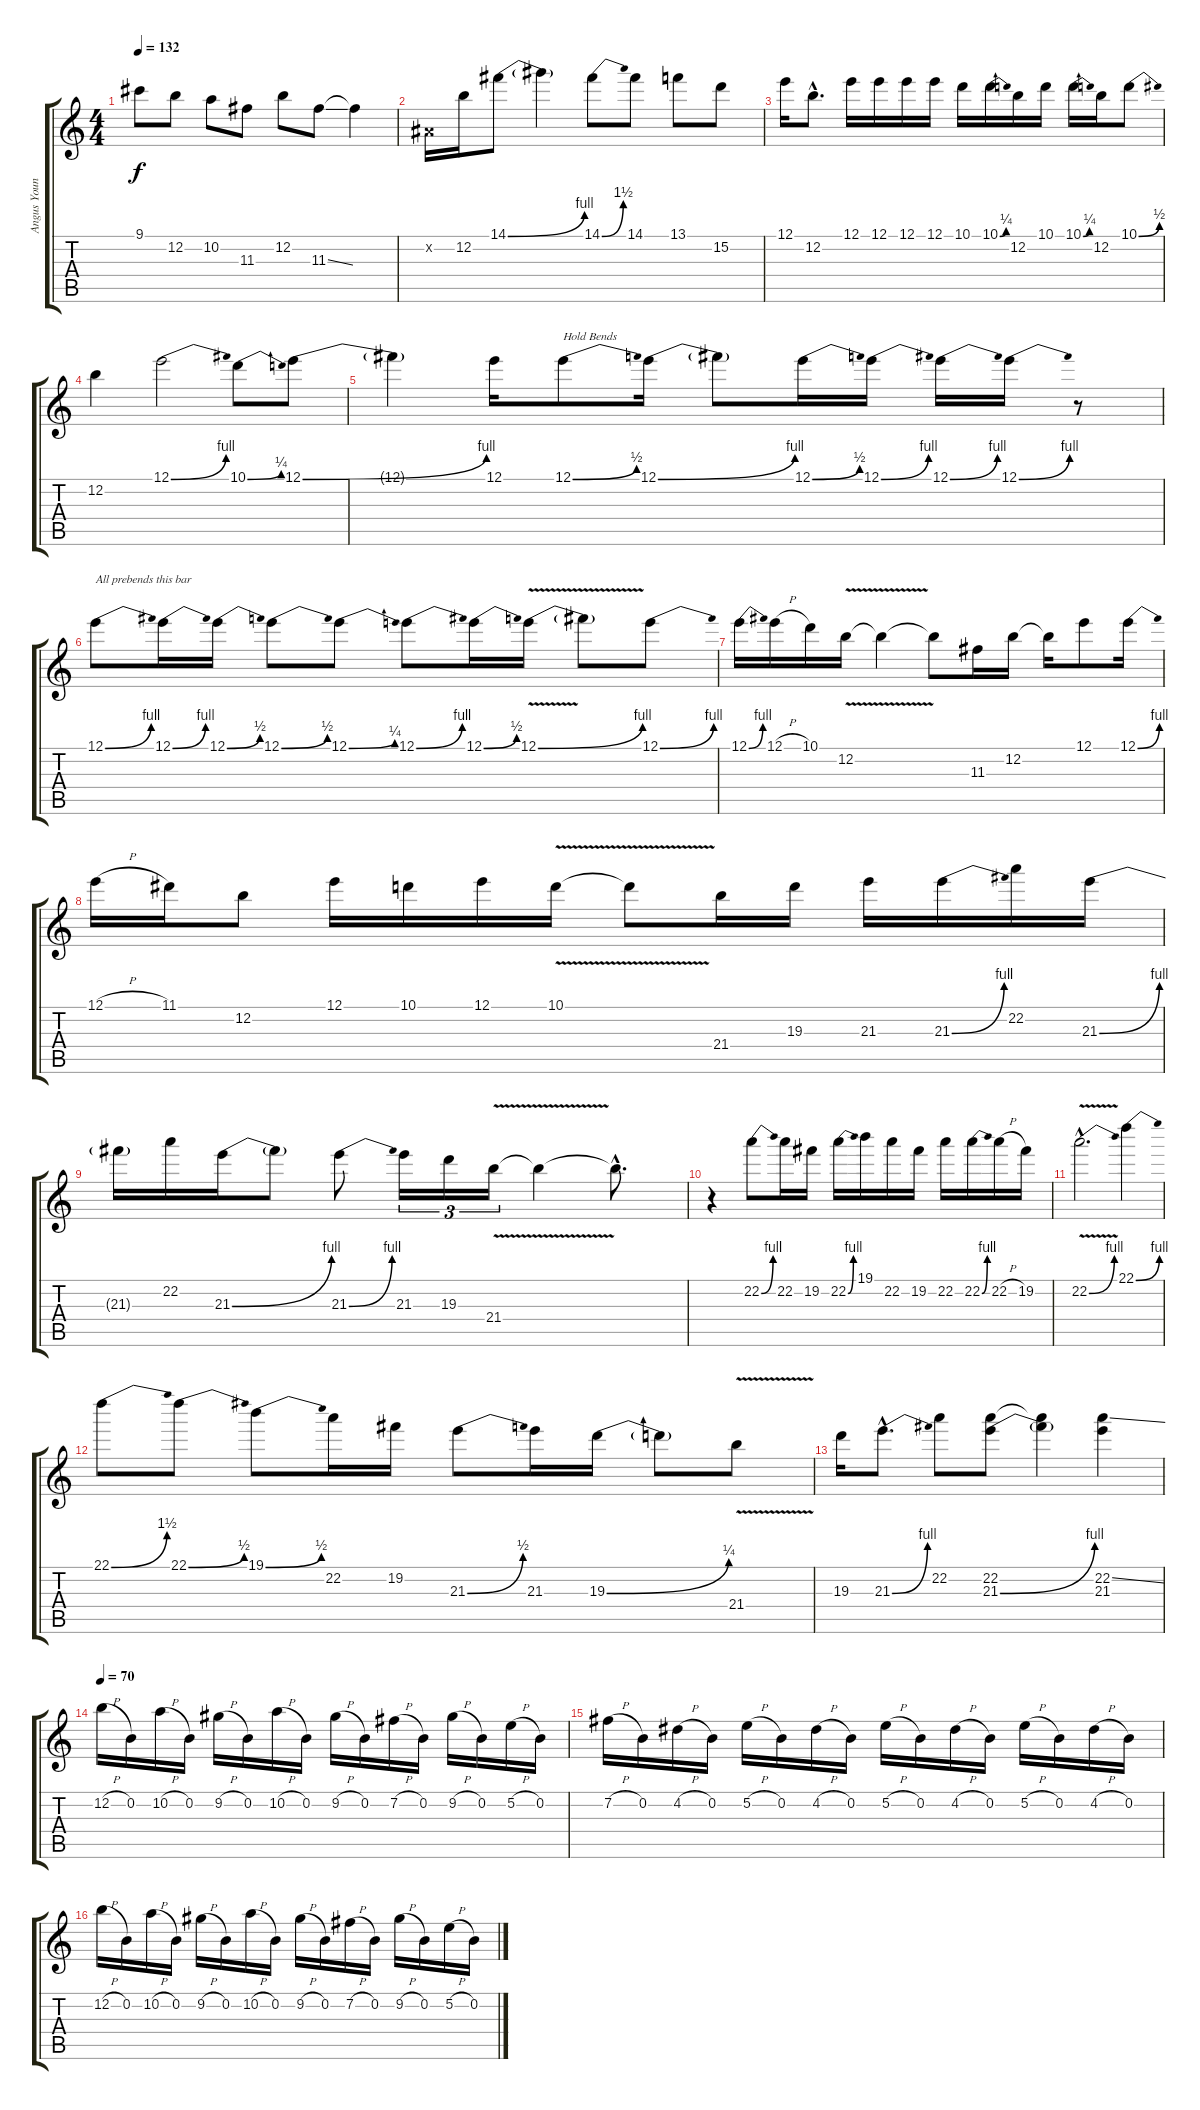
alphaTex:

\track ("Angus Young" "Angus Youn") {instrument overdrivenguitar}
\staff {score tabs}
\tuning (E4 B3 G3 D3 A2 E2) {hide}
\ts (4 4)
\tempo 132
\clef g2
\ks c
9.1.8{dy f} 12.2.8 10.2.8 11.3.8 12.2.8 11.3{ss}.8 11.3{t}.4 |
-1.2{x}.16 12.2.16 14.1{be (bend 0 0 60 4)}.8 14.1{t}.4 14.1{be (bend 0 0 60 6)}.8 14.1.8 13.1.8 15.2.8 |
12.1.16 12.2{hac}.8{d} 12.1.16 12.1.16 12.1.16 12.1.16 10.1.16 10.1{be (bend 0 0 60 1)}.16 12.2.16 10.1.16 10.1{be (bend 0 0 60 1)}.16 12.2.16 10.1{be (bend 0 0 60 2)}.8 |
12.2.4 12.1{be (bend 0 0 60 4)}.2 10.1{be (bend 0 0 60 1)}.8 12.1{be (bend 0 0 60 4)}.8 |
12.1{t}.4 12.1.16 12.1{be (bend 0 0 60 2)}.8{txt "Hold Bends"} 12.1{be (bend 0 0 60 4)}.16 12.1{t}.8 12.1{be (bend 0 0 60 2)}.16 12.1{be (bend 0 0 60 4)}.16 12.1{be (bend 0 0 60 4)}.16 12.1{be (bend 0 0 60 4)}.16 r.8 |
12.1{be (bend 0 0 60 4)}.8{txt "All prebends this bar"} 12.1{be (bend 0 0 60 4)}.16 12.1{be (bend 0 0 60 2)}.16 12.1{be (bend 0 0 60 2)}.8 12.1{be (bend 0 0 60 1)}.8 12.1{be (bend 0 0 60 4)}.8 12.1{be (bend 0 0 60 2)}.16 12.1{be (bend 0 0 60 4) v}.16 12.1{t}.8 12.1{be (bend 0 0 60 4)}.8 |
12.1{be (bend 0 0 60 4)}.16 12.1{h}.16 10.1.16 12.2{v}.16 12.2{t}.4 12.2{t}.8 11.3.16 12.2.16 12.2{t}.16 12.1.8 12.1{be (bend 0 0 60 4)}.16 |
12.1{h}.16 11.1.16 12.2.8 12.1.16 10.1.16 12.1.16 10.1{v}.16 10.1{t}.8 21.4.16 19.3.16 21.3.16 21.3{be (bend 0 0 60 4)}.16 22.2.16 21.3{be (bend 0 0 60 4)}.16 |
21.3{t}.16 22.2.16 21.3{be (bend 0 0 60 4)}.16 21.3{t}.8 21.3{be (bend 0 0 60 4)}.8 21.3.16{tu (3 2)} 19.3.16{tu (3 2)} 21.4{v}.16{tu (3 2)} 21.4{t}.4 21.4{hac t}.8{d} |
r.4 22.2{be (bend 0 0 60 4)}.8 22.2.16 19.2.16 22.2{be (bend 0 0 60 4)}.16 19.1.16 22.2.16 19.2.16 22.2.16 22.2{be (bend 0 0 60 4)}.16 22.2{h}.16 19.2.16 |
22.2{be (bend 0 0 60 4) v hac}.2{d} 22.1{be (bend 0 0 60 4)}.4 |
22.1{be (bend 0 0 60 6)}.8 22.1{be (bend 0 0 60 2)}.8 19.1{be (bend 0 0 60 2)}.8 22.2.16 19.2.16 21.3{be (bend 0 0 60 2)}.8 21.3.16 19.3{be (bend 0 0 60 1)}.16 19.3{t}.8 21.4{v}.8 |
19.3.16 21.3{be (bend 0 0 60 4) hac}.8{d} 22.2.8 (22.2 21.3{be (bend 0 0 60 4)}).8 (22.2{t} 21.3{t}).4 (22.2{ss} 21.3).4 |
\tempo 70
12.2{h}.16 0.2.16 10.2{h}.16 0.2.16 9.2{h}.16 0.2.16 10.2{h}.16 0.2.16 9.2{h}.16 0.2.16 7.2{h}.16 0.2.16 9.2{h}.16 0.2.16 5.2{h}.16 0.2.16 |
7.2{h}.16 0.2.16 4.2{h}.16 0.2.16 5.2{h}.16 0.2.16 4.2{h}.16 0.2.16 5.2{h}.16 0.2.16 4.2{h}.16 0.2.16 5.2{h}.16 0.2.16 4.2{h}.16 0.2.16 |
12.2{h}.16 0.2.16 10.2{h}.16 0.2.16 9.2{h}.16 0.2.16 10.2{h}.16 0.2.16 9.2{h}.16 0.2.16 7.2{h}.16 0.2.16 9.2{h}.16 0.2.16 5.2{h}.16 0.2.16
